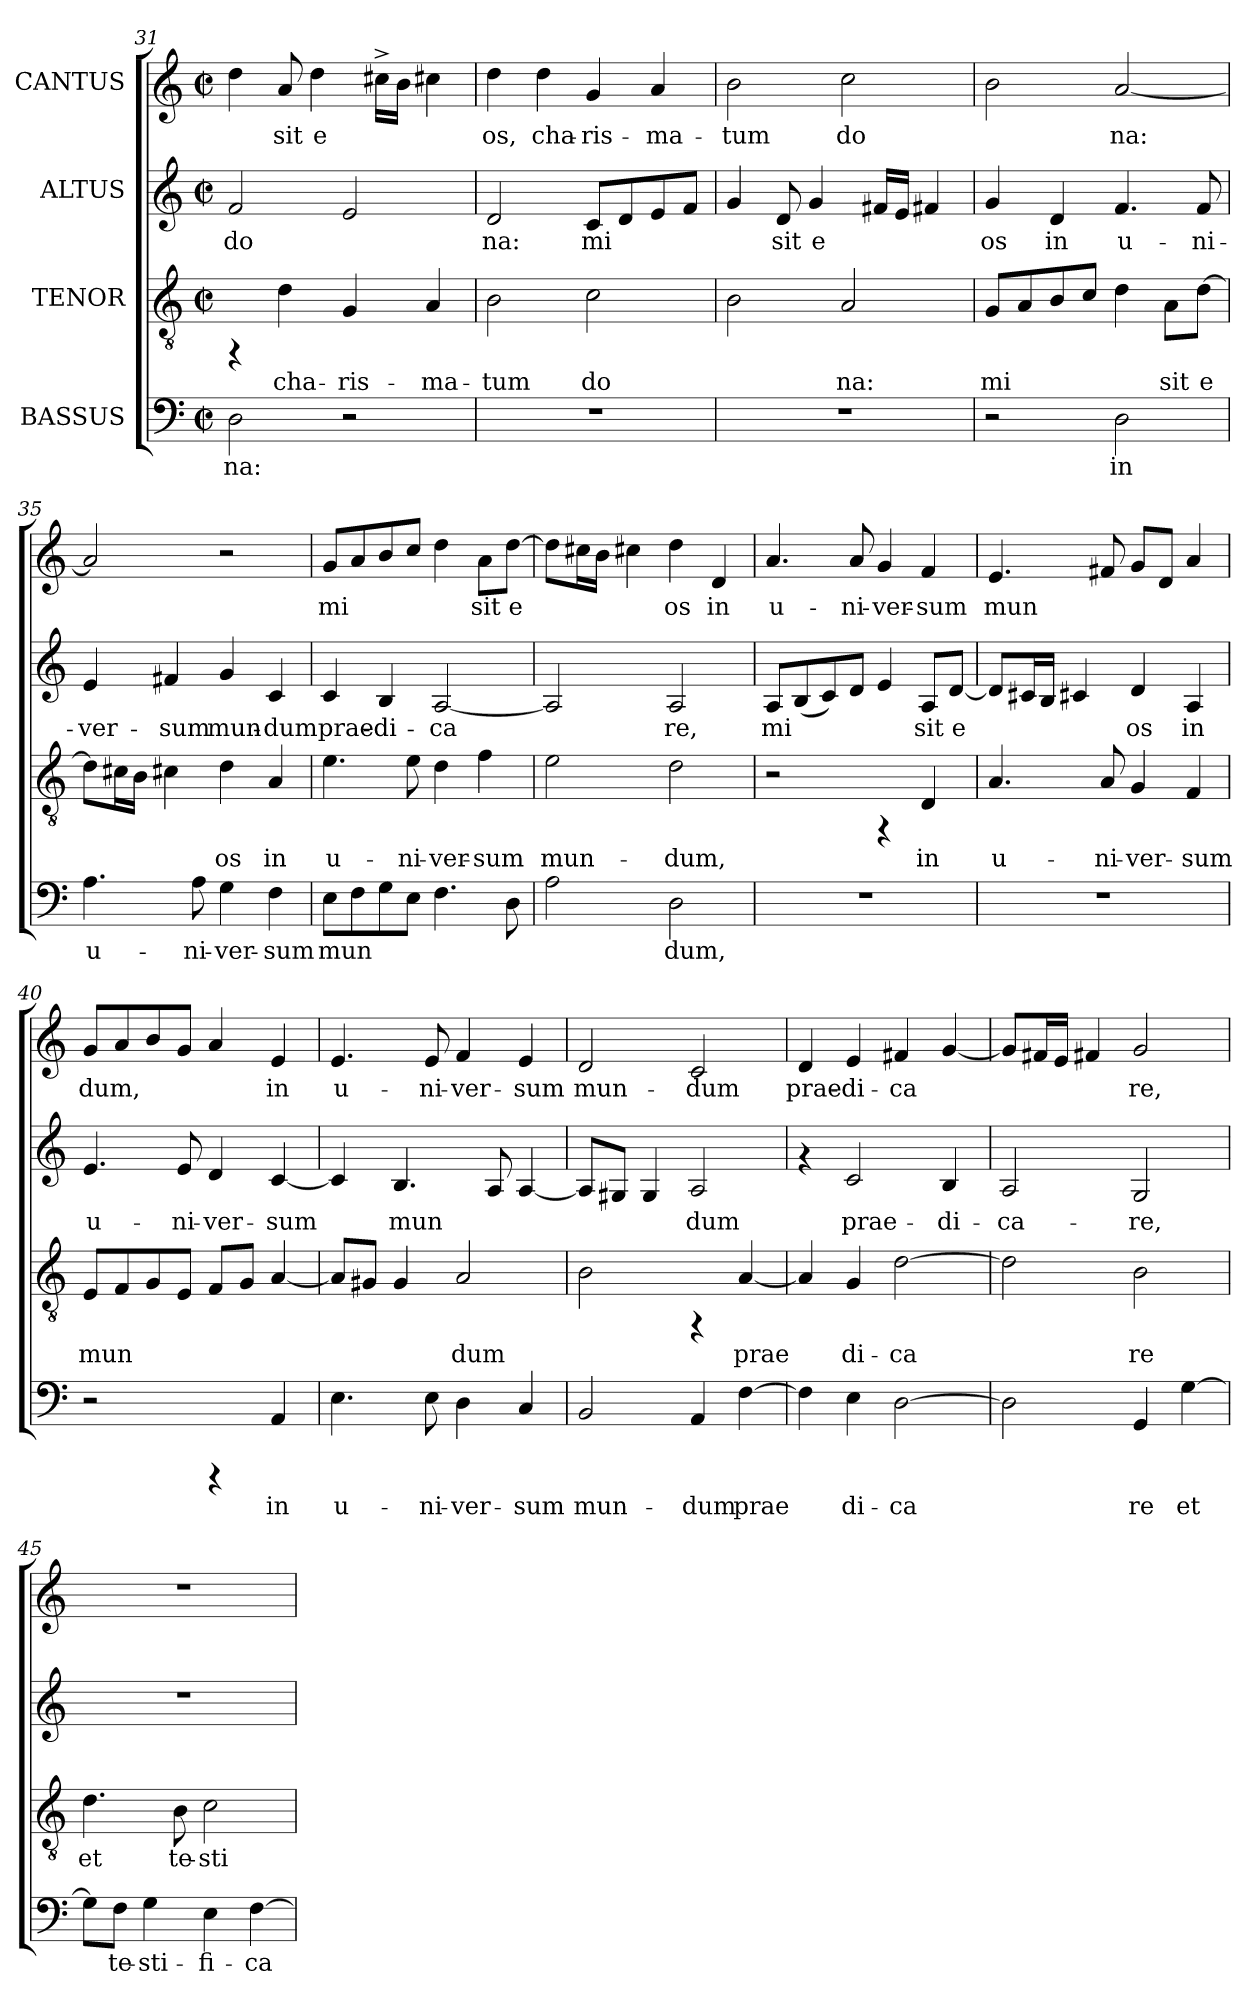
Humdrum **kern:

**kern	**text	**kern	**text	**kern	**text	**kern	**text
*part4	*part4	*part3	*part3	*part2	*part2	*part1	*part1
*staff4	*staff4	*staff3	*staff3	*staff2	*staff2	*staff1	*staff1
*I"BASSUS	*	*I"TENOR	*	*I"ALTUS	*	*I"CANTUS	*
*clefF4	*	*clefGv2	*	*clefG2	*	*clefG2	*
*k[]	*	*k[]	*	*k[]	*	*k[]	*
*C:	*	*C:	*	*C:	*	*C:	*
*M2/2	*	*M2/2	*	*M2/2	*	*M2/2	*
*met(c|)	*	*met(c|)	*	*met(c|)	*	*met(c|)	*
=31	=31	=31	=31	=31	=31	=31	=31
!	!LO:LY:b:cj	!	!	!	!LO:LY:b:cj	!	!LO:LY:b:cj
2D\	-na:	4rFF	.	2f/	do-	4dd\	--
!	!	!	!LO:LY:b:cj	!	!	!	!LO:LY:b:cj
.	.	4d\	cha-	.	.	8a/	-sit
!	!	!	!	!	!	!	!LO:LY:b:cj
.	.	.	.	.	.	4dd\	e-
!	!	!	!LO:LY:b:cj	!	!LO:LY:b:cj	!	!
2r	.	4G/	-ris-	2e/	--	.	.
!	!	!	!	!	!	!	!LO:LY:b:cj
.	.	.	.	.	.	16cc#^<\L	--
!	!	!	!	!	!	!	!LO:LY:b:cj
.	.	.	.	.	.	16b\J	--
!	!	!	!LO:LY:b:cj	!	!	!	!LO:LY:b:cj
.	.	4A/	-ma-	.	.	4cc#X\	--
=32	=32	=32	=32	=32	=32	=32	=32
!	!	!	!LO:LY:b:cj	!	!LO:LY:b:cj	!	!LO:LY:b:cj
1r	.	2B\	-tum	2d/	-na:	4dd\	-os,
!	!	!	!	!	!	!	!LO:LY:b:cj
.	.	.	.	.	.	4dd\	cha-
!	!	!	!LO:LY:b:cj	!	!LO:LY:b:cj	!	!LO:LY:b:cj
.	.	2c\	do-	8c/L	mi-	4g/	-ris-
!	!	!	!	!	!LO:LY:b:cj	!	!
.	.	.	.	8d/	--	.	.
!	!	!	!	!	!LO:LY:b:cj	!	!LO:LY:b:cj
.	.	.	.	8e/	--	4a/	-ma-
!	!	!	!	!	!LO:LY:b:cj	!	!
.	.	.	.	8f/J	--	.	.
=33	=33	=33	=33	=33	=33	=33	=33
!	!	!	!LO:LY:b:cj	!	!LO:LY:b:cj	!	!LO:LY:b:cj
1r	.	2B\	--	4g/	--	2b\	-tum
!	!	!	!	!	!LO:LY:b:cj	!	!
.	.	.	.	8d/	-sit	.	.
!	!	!	!	!	!LO:LY:b:cj	!	!
.	.	.	.	4g/	e-	.	.
!	!	!	!LO:LY:b:cj	!	!	!	!LO:LY:b:cj
.	.	2A/	-na:	.	.	2cc\	do-
!	!	!	!	!	!LO:LY:b:cj	!	!
.	.	.	.	16f#/L	--	.	.
!	!	!	!	!	!LO:LY:b:cj	!	!
.	.	.	.	16e/J	--	.	.
!	!	!	!	!	!LO:LY:b:cj	!	!
.	.	.	.	4f#X/	--	.	.
!!LO:PB:g=z
=34	=34	=34	=34	=34	=34	=34	=34
!	!	!	!LO:LY:b:cj	!	!LO:LY:b:cj	!	!LO:LY:b:cj
2r	.	8G/L	mi-	4g/	-os	2b\	--
!	!	!	!LO:LY:b:cj	!	!	!	!
.	.	8A/	--	.	.	.	.
!	!	!	!LO:LY:b:cj	!	!LO:LY:b:cj	!	!
.	.	8B/	--	4d/	in	.	.
!	!	!	!LO:LY:b:cj	!	!	!	!
.	.	8c/J	--	.	.	.	.
!	!LO:LY:b:cj	!	!LO:LY:b:cj	!	!LO:LY:b:cj	!	!LO:LY:b:cj
2D\	in	4d\	--	4.f/	u-	[<2a/	-na:
!	!	!	!LO:LY:b:cj	!	!	!	!
.	.	8A\L	-sit	.	.	.	.
!	!	!	!LO:LY:b:cj	!	!LO:LY:b:cj	!	!
.	.	[>8d\J	e-	8f/	-ni-	.	.
=35	=35	=35	=35	=35	=35	=35	=35
!	!LO:LY:b:cj	!	!LO:LY:b:cj	!	!LO:LY:b:cj	!	!LO:LY:b:cj
4.A\	u-	8d\L]	--	4e/	-ver-	2a/]	.
!	!	!	!LO:LY:b:cj	!	!	!	!
.	.	16c#\	--	.	.	.	.
!	!	!	!LO:LY:b:cj	!	!	!	!
.	.	16B\J	--	.	.	.	.
!	!	!	!LO:LY:b:cj	!	!LO:LY:b:cj	!	!
.	.	4c#X\	--	4f#/	-sum	.	.
!	!LO:LY:b:cj	!	!	!	!	!	!
8A\	-ni-	.	.	.	.	.	.
!	!LO:LY:b:cj	!	!LO:LY:b:cj	!	!LO:LY:b:cj	!	!
4G\	-ver-	4d\	-os	4g/	mun-	2r	.
!	!LO:LY:b:cj	!	!LO:LY:b:cj	!	!LO:LY:b:cj	!	!
4F\	-sum	4A/	in	4c/	-dum	.	.
=36	=36	=36	=36	=36	=36	=36	=36
!	!LO:LY:b:cj	!	!LO:LY:b:cj	!	!LO:LY:b:cj	!	!LO:LY:b:cj
8E\L	mun-	4.e\	u-	4c/	prae-	8g/L	mi-
!	!LO:LY:b:cj	!	!	!	!	!	!LO:LY:b:cj
8F\	--	.	.	.	.	8a/	--
!	!LO:LY:b:cj	!	!	!	!LO:LY:b:cj	!	!LO:LY:b:cj
8G\	--	.	.	4B/	-di-	8b/	--
!	!LO:LY:b:cj	!	!LO:LY:b:cj	!	!	!	!LO:LY:b:cj
8E\J	--	8e\	-ni-	.	.	8cc/J	--
!	!LO:LY:b:cj	!	!LO:LY:b:cj	!	!LO:LY:b:cj	!	!LO:LY:b:cj
4.F\	--	4d\	-ver-	[<2A/	-ca-	4dd\	--
!	!	!	!LO:LY:b:cj	!	!	!	!LO:LY:b:cj
.	.	4f\	-sum	.	.	8a\L	-sit
!	!LO:LY:b:cj	!	!	!	!	!	!LO:LY:b:cj
8D\	--	.	.	.	.	[>8dd\J	e-
=37	=37	=37	=37	=37	=37	=37	=37
!	!LO:LY:b:cj	!	!LO:LY:b:cj	!	!LO:LY:b:cj	!	!LO:LY:b:cj
2A\	--	2e\	mun-	2A/]	--	8dd\L]	--
!	!	!	!	!	!	!	!LO:LY:b:cj
.	.	.	.	.	.	16cc#\	--
!	!	!	!	!	!	!	!LO:LY:b:cj
.	.	.	.	.	.	16b\J	--
!	!	!	!	!	!	!	!LO:LY:b:cj
.	.	.	.	.	.	4cc#X\	--
!	!LO:LY:b:cj	!	!LO:LY:b:cj	!	!LO:LY:b:cj	!	!LO:LY:b:cj
2D\	-dum,	2d\	-dum,	2A/	-re,	4dd\	-os
!	!	!	!	!	!	!	!LO:LY:b:cj
.	.	.	.	.	.	4d/	in
=38	=38	=38	=38	=38	=38	=38	=38
!	!	!	!	!	!LO:LY:b:cj	!	!LO:LY:b:cj
1r	.	2r	.	8A/L	mi-	4.a/	u-
!	!	!	!	!	!LO:LY:b:cj	!	!
.	.	.	.	(>8B/	--	.	.
!	!	!	!	!	!LO:LY:b:cj	!	!
.	.	.	.	8c/)	--	.	.
!	!	!	!	!	!LO:LY:b:cj	!	!LO:LY:b:cj
.	.	.	.	8d/J	--	8a/	-ni-
!	!	!	!	!	!LO:LY:b:cj	!	!LO:LY:b:cj
.	.	4rFF	.	4e/	--	4g/	-ver-
!	!	!	!LO:LY:b:cj	!	!LO:LY:b:cj	!	!LO:LY:b:cj
.	.	4D/	in	8A/L	-sit	4f/	-sum
!	!	!	!	!	!LO:LY:b:cj	!	!
.	.	.	.	[<8d/J	e-	.	.
=39	=39	=39	=39	=39	=39	=39	=39
!	!	!	!LO:LY:b:cj	!	!LO:LY:b:cj	!	!LO:LY:b:cj
1r	.	4.A/	u-	8d/L]	--	4.e/	mun-
!	!	!	!	!	!LO:LY:b:cj	!	!
.	.	.	.	16c#/	--	.	.
!	!	!	!	!	!LO:LY:b:cj	!	!
.	.	.	.	16B/J	--	.	.
!	!	!	!	!	!LO:LY:b:cj	!	!
.	.	.	.	4c#X/	--	.	.
!	!	!	!LO:LY:b:cj	!	!	!	!LO:LY:b:cj
.	.	8A/	-ni-	.	.	8f#/	--
!	!	!	!LO:LY:b:cj	!	!LO:LY:b:cj	!	!LO:LY:b:cj
.	.	4G/	-ver-	4d/	-os	8g/L	--
!	!	!	!	!	!	!	!LO:LY:b:cj
.	.	.	.	.	.	8d/J	--
!	!	!	!LO:LY:b:cj	!	!LO:LY:b:cj	!	!LO:LY:b:cj
.	.	4F/	-sum	4A/	in	4a/	--
!!LO:LB:g=z
=40	=40	=40	=40	=40	=40	=40	=40
!	!	!	!LO:LY:b:cj	!	!LO:LY:b:cj	!	!LO:LY:b:cj
2r	.	8E/L	mun-	4.e/	u-	8g/L	-dum,
!	!	!	!LO:LY:b:cj	!	!	!	!LO:LY:b:cj
.	.	8F/	--	.	.	8a/	.
!	!	!	!LO:LY:b:cj	!	!	!	!LO:LY:b:cj
.	.	8G/	--	.	.	8b/	.
!	!	!	!LO:LY:b:cj	!	!LO:LY:b:cj	!	!LO:LY:b:cj
.	.	8E/J	--	8e/	-ni-	8g/J	.
!	!	!	!LO:LY:b:cj	!	!LO:LY:b:cj	!	!LO:LY:b:cj
4rCCC	.	8F/L	--	4d/	-ver-	4a/	.
!	!	!	!LO:LY:b:cj	!	!	!	!
.	.	8G/J	--	.	.	.	.
!	!LO:LY:b:cj	!	!LO:LY:b:cj	!	!LO:LY:b:cj	!	!LO:LY:b:cj
4AA/	in	[<4A/	--	[<4c/	-sum	4e/	in
=41	=41	=41	=41	=41	=41	=41	=41
!	!LO:LY:b:cj	!	!LO:LY:b:cj	!	!LO:LY:b:cj	!	!LO:LY:b:cj
4.E\	u-	8A/L]	--	4c/]	.	4.e/	u-
!	!	!	!LO:LY:b:cj	!	!	!	!
.	.	8G#X/J	--	.	.	.	.
!	!	!	!LO:LY:b:cj	!	!LO:LY:b:cj	!	!
.	.	4G#/	--	4.B/	mun-	.	.
!	!LO:LY:b:cj	!	!	!	!	!	!LO:LY:b:cj
8E\	-ni-	.	.	.	.	8e/	-ni-
!	!LO:LY:b:cj	!	!LO:LY:b:cj	!	!	!	!LO:LY:b:cj
4D\	-ver-	2A/	-dum	.	.	4f/	-ver-
!	!	!	!	!	!LO:LY:b:cj	!	!
.	.	.	.	8A/	--	.	.
!	!LO:LY:b:cj	!	!	!	!LO:LY:b:cj	!	!LO:LY:b:cj
4C/	-sum	.	.	[<4A/	--	4e/	-sum
=42	=42	=42	=42	=42	=42	=42	=42
!	!LO:LY:b:cj	!	!LO:LY:b:cj	!	!LO:LY:b:cj	!	!LO:LY:b:cj
2BB/	mun-	2B\	.	8A/L]	--	2d/	mun-
!	!	!	!	!	!LO:LY:b:cj	!	!
.	.	.	.	8G#X/J	--	.	.
!	!	!	!	!	!LO:LY:b:cj	!	!
.	.	.	.	4G#/	--	.	.
!	!LO:LY:b:cj	!	!	!	!LO:LY:b:cj	!	!LO:LY:b:cj
4AA/	-dum	4rFF	.	2A/	-dum	2c/	-dum
!	!LO:LY:b:cj	!	!LO:LY:b:cj	!	!	!	!
[>4F\	prae-	[<4A/	prae-	.	.	.	.
=43	=43	=43	=43	=43	=43	=43	=43
!	!LO:LY:b:cj	!	!LO:LY:b:cj	!	!	!	!LO:LY:b:cj
4F\]	--	4A/]	--	4rf	.	4d/	prae-
!	!LO:LY:b:cj	!	!LO:LY:b:cj	!	!LO:LY:b:cj	!	!LO:LY:b:cj
4E\	-di-	4G/	-di-	2c/	prae-	4e/	-di-
!	!LO:LY:b:cj	!	!LO:LY:b:cj	!	!	!	!LO:LY:b:cj
[>2D\	-ca-	[>2d\	-ca-	.	.	4f#X/	-ca-
!	!	!	!	!	!LO:LY:b:cj	!	!LO:LY:b:cj
.	.	.	.	4B/	-di-	[<4g/	--
=44	=44	=44	=44	=44	=44	=44	=44
!	!LO:LY:b:cj	!	!LO:LY:b:cj	!	!LO:LY:b:cj	!	!LO:LY:b:cj
2D\]	--	2d\]	--	2A/	-ca-	8g/L]	--
!	!	!	!	!	!	!	!LO:LY:b:cj
.	.	.	.	.	.	16f#/	--
!	!	!	!	!	!	!	!LO:LY:b:cj
.	.	.	.	.	.	16e/J	--
!	!	!	!	!	!	!	!LO:LY:b:cj
.	.	.	.	.	.	4f#X/	--
!	!LO:LY:b:cj	!	!LO:LY:b:cj	!	!LO:LY:b:cj	!	!LO:LY:b:cj
4GG/	-re	2B\	-re	2G/	-re,	2g/	-re,
!	!LO:LY:b:cj	!	!	!	!	!	!
[>4G\	et	.	.	.	.	.	.
=45	=45	=45	=45	=45	=45	=45	=45
!	!LO:LY:b:cj	!	!LO:LY:b:cj	!	!	!	!
8G\L]	.	4.d\	et	1r	.	1r	.
!	!LO:LY:b:cj	!	!	!	!	!	!
8F\J	te-	.	.	.	.	.	.
!	!LO:LY:b:cj	!	!	!	!	!	!
4G\	-sti-	.	.	.	.	.	.
!	!	!	!LO:LY:b:cj	!	!	!	!
.	.	8B\	te-	.	.	.	.
!	!LO:LY:b:cj	!	!LO:LY:b:cj	!	!	!	!
4E\	-fi-	2c\	-sti-	.	.	.	.
!	!LO:LY:b:cj	!	!	!	!	!	!
[<4F\	-ca-	.	.	.	.	.	.
=	=	=	=	=	=	=	=
*-	*-	*-	*-	*-	*-	*-	*-
